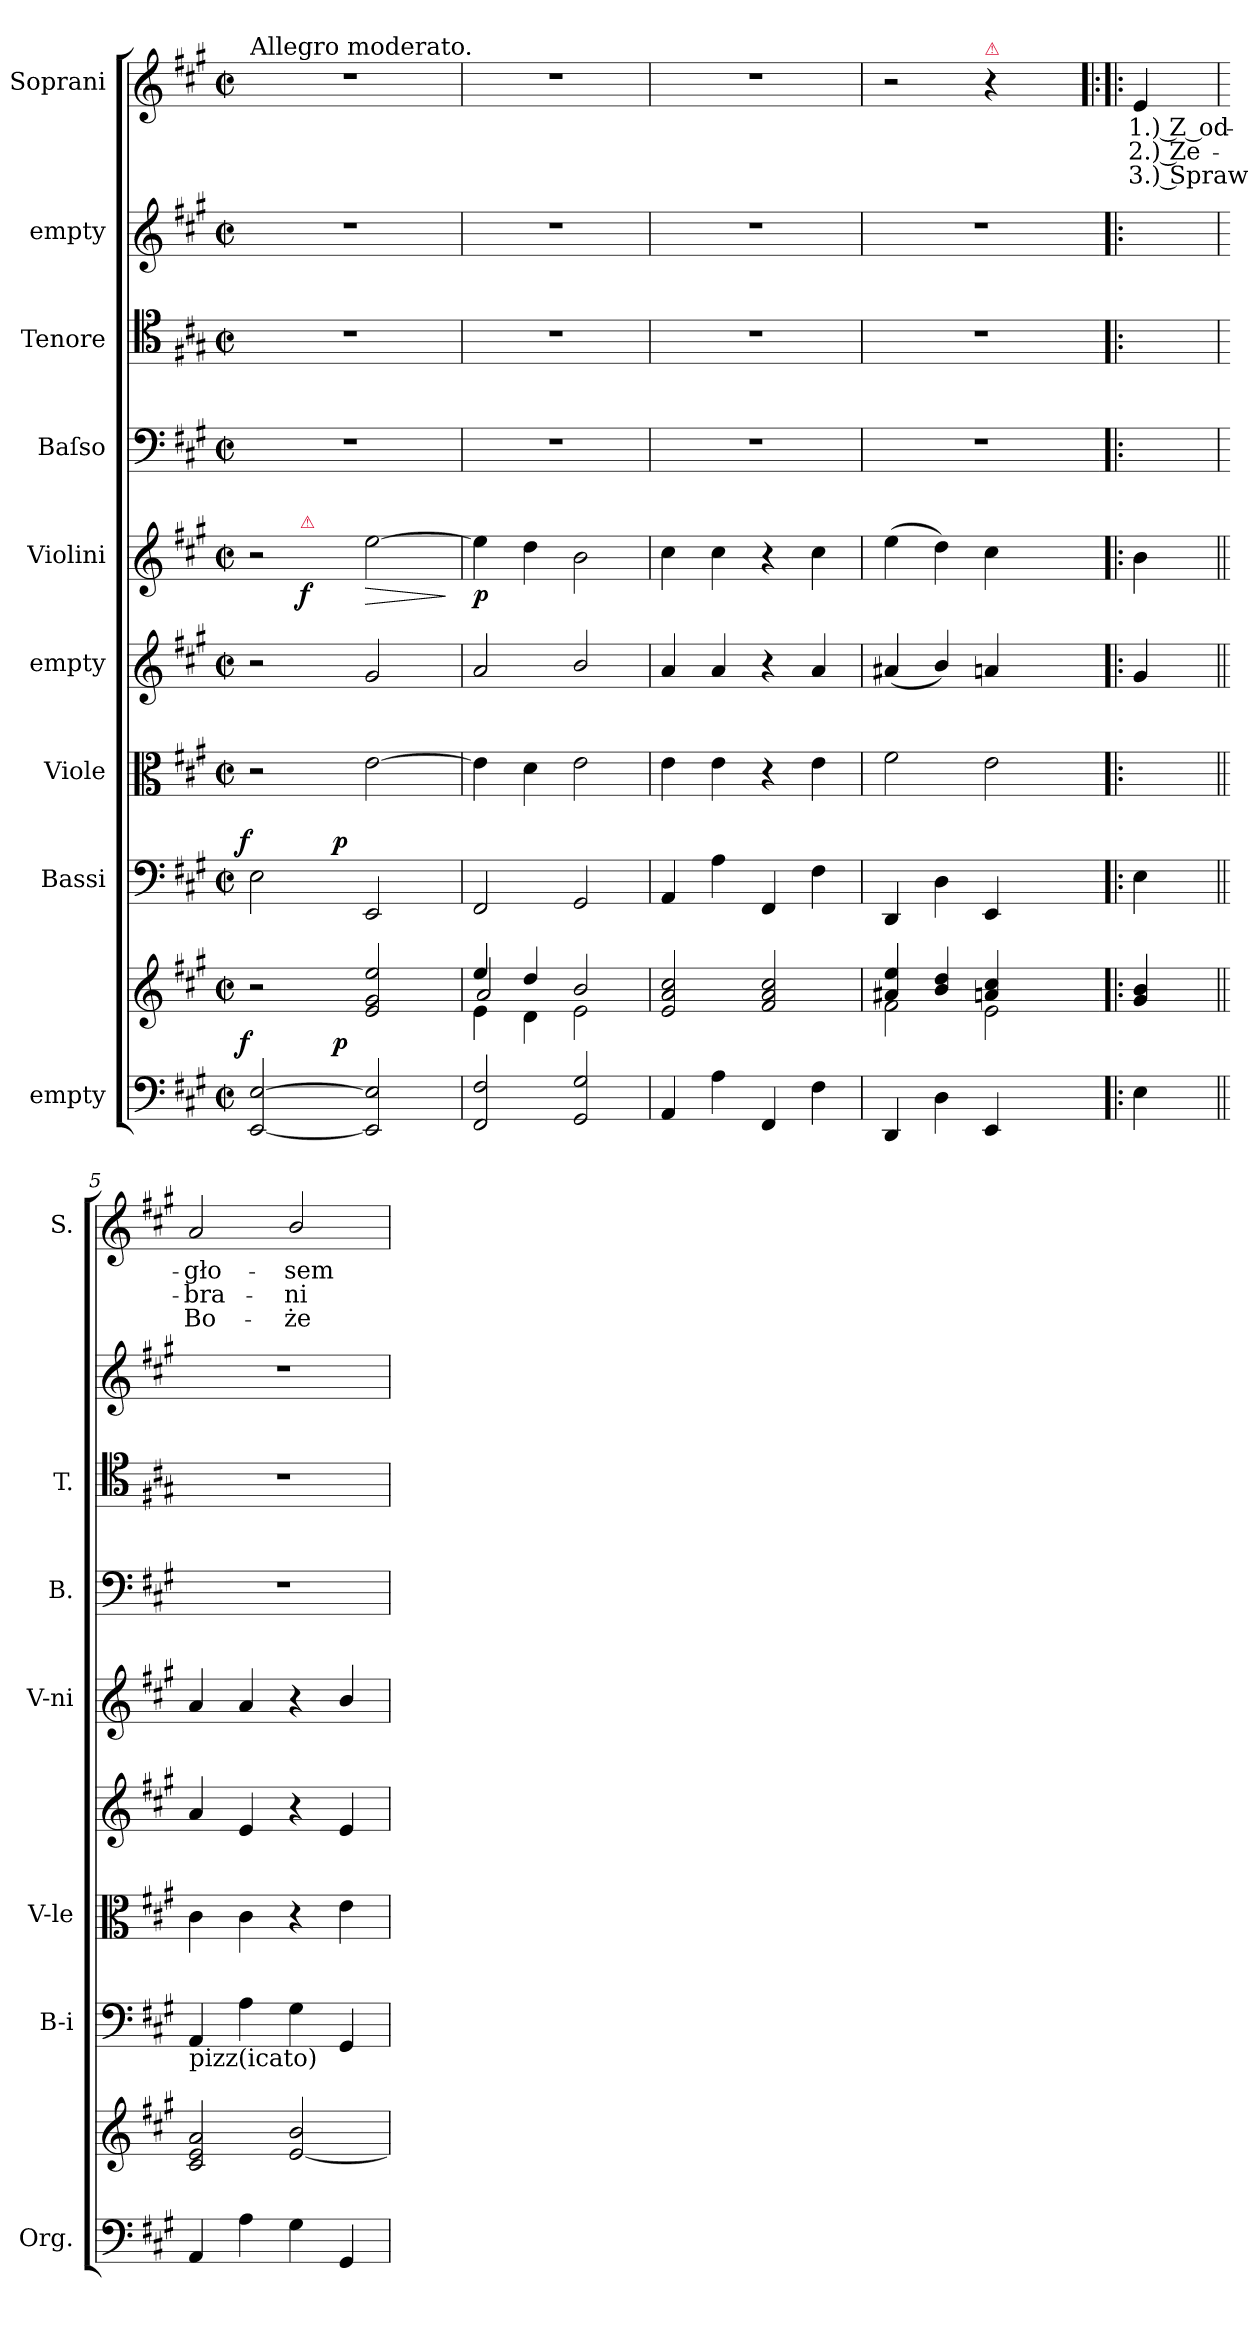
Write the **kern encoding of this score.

**kern	**kern	**dynam	**kern	**dynam	**kern	**kern	**kern	**dynam	**kern	**kern	**kern	**kern	**text	**text	**text
*part9	*part9	*part9	*part8	*part8	*part7	*part6	*part5	*part5	*part4	*part3	*part2	*part1	*part1	*part1	*part1
*staff10	*staff9	*staff9/10	*staff8	*staff8	*staff7	*staff6	*staff5	*staff5	*staff4	*staff3	*staff2	*staff1	*staff1	*staff1	*staff1
*I"empty	*	*	*I"Bassi	*	*I"Viole	*I"empty	*I"Violini	*	*I"Baſso	*I"Tenore	*I"empty	*I"Soprani	*	*	*
*I'Org.	*	*	*I'B-i	*	*I'V-le	*	*I'V-ni	*	*I'B.	*I'T.	*	*I'S.	*	*	*
*clefF4	*clefG2	*	*clefF4	*	*clefC3	*clefG2	*clefG2	*	*clefF4	*clefC4	*clefG2	*clefG2	*	*	*
*k[f#c#g#]	*k[f#c#g#]	*	*k[f#c#g#]	*	*k[f#c#g#]	*k[f#c#g#]	*k[f#c#g#]	*	*k[f#c#g#]	*k[f#c#g#]	*k[f#c#g#]	*k[f#c#g#]	*	*	*
*A:	*A:	*	*A:	*	*A:	*A:	*A:	*	*A:	*A:	*A:	*A:	*	*	*
*M2/2	*M2/2	*	*M2/2	*	*M2/2	*M2/2	*M2/2	*	*M2/2	*M2/2	*M2/2	*M2/2	*	*	*
*met(c|)	*met(c|)	*	*met(c|)	*	*met(c|)	*met(c|)	*met(c|)	*	*met(c|)	*met(c|)	*met(c|)	*met(c|)	*	*	*
=1	=1	=1	=1	=1	=1	=1	=1	=1	=1	=1	=1	=1	=1	=1	=1
!	!	!	!	!	!	!	!	!	!	!	!	!LO:TX:a:t=Allegro moderato.	!	!	!
!	!	!LO:DY:rj	!	!LO:DY:a:rj	!	!	!	!	!	!	!	!	!	!	!
*	*^	*	*^	*	*	*	*^	*	*	*	*	*	*	*	*
[2EE/ [2E/	2r	4.ryy	f	2E\	4.ryy	f	2r	2r	2r	4ryy	.	1r	1r	1r	1r	.	.	.
!	!	!	!	!	!	!	!	!	!	!LO:TX:a:color=crimson:t=⚠	!	!	!	!	!	!	!	!
.	.	.	.	.	.	.	.	.	.	2.ryy	f	.	.	.	.	.	.	.
!	!	!	!	!	!	!LO:DY:a	!	!	!	!	!	!	!	!	!	!	!	!
.	.	2ryy	p	.	2ryy	p	.	.	.	.	.	.	.	.	.	.	.	.
!	!	!	!	!	!	!	!	!	!	!	!LO:HP:b	!	!	!	!	!	!	!
2EE]/ 2E]/	2e/ 2g#/ 2ee/	.	.	2EE/	.	.	[2e\	2g#/	[2ee\	.	>	.	.	.	.	.	.	.
.	.	8ryy	.	.	8ryy	.	.	.	.	.	.	.	.	.	.	.	.	.
.	.	.	.	.	.	.	.	.	.	.	]	.	.	.	.	.	.	.
=2	=2	=2	=2	=2	=2	=2	=2	=2	=2	=2	=2	=2	=2	=2	=2	=2	=2	=2
*	*	*^	*	*	*	*	*	*	*	*	*	*	*	*	*	*	*	*
!	!	!	!	!	!	!	!	!	!	!	!	!LO:DY:b	!	!	!	!	!	!	!
*	*	*	*	*	*v	*v	*	*	*	*v	*v	*	*	*	*	*	*	*	*
2FF#/ 2F#/	4ee/	2a/	4e\	.	2FF#/	.	4e\]	2a/	4ee\]	p	1r	1r	1r	1r	.	.	.
.	4dd/	.	4d\	.	.	.	4d\	.	4dd\	.	.	.	.	.	.	.	.
2GG#/ 2G#/	2b/	2ryy	2e\	.	2GG#/	.	2e\	2b/	2b\	.	.	.	.	.	.	.	.
*	*v	*v	*v	*	*	*	*	*	*	*	*	*	*	*	*	*	*
=3	=3	=3	=3	=3	=3	=3	=3	=3	=3	=3	=3	=3	=3	=3	=3
4AA/	2e/ 2a/ 2cc#/	.	4AA/	.	4e\	4a/	4cc#\	.	1r	1r	1r	1r	.	.	.
4A\	.	.	4A\	.	4e\	4a/	4cc#\	.	.	.	.	.	.	.	.
4FF#/	2f#/ 2a/ 2cc#/	.	4FF#/	.	4r	4r	4r	.	.	.	.	.	.	.	.
4F#\	.	.	4F#\	.	4e\	4a/	4cc#\	.	.	.	.	.	.	.	.
=4	=4	=4	=4	=4	=4	=4	=4	=4	=4	=4	=4	=4	=4	=4	=4
*	*^	*	*	*	*	*	*	*	*	*	*	*	*	*	*
4DD/	4a#X/ 4ee/	2f#\	.	4DD/	.	2f#\	(4a#X/	(4ee\	.	1r	1r	1r	2r	.	.	.
4D\	4b/ 4dd/	.	.	4D\	.	.	4b/)	4dd\)	.	.	.	.	.	.	.	.
!	!	!	!	!	!	!	!	!	!	!	!	!	!LO:TX:a:color=crimson:t=⚠	!	!	!
4EE/	4an/ 4cc#/	2e\	.	4EE/	.	2e\	4an/	4cc#\	.	.	.	.	4r	.	.	.
4ryy	4ryy	.	.	4ryy	.	.	4ryy	4ryy	.	.	.	.	4ryy	.	.	.
*	*v	*v	*	*	*	*	*	*	*	*	*	*	*	*	*	*
=-	=-	=!|:	=-	=!|:	=-	=-	=-	=!|:	=-	=-	=-	=!|:	=!|:	=!|:	=!|:
4E\	4g#/ 4b/	.	4E\	.	4ryy	4g#/	4b\	.	4ryy	4ryy	4ryy	4e/	1.) Z od-	2.) Ze-	3.) Spraw
=5||	=5||	=5	=5||	=5	=5||	=5||	=5||	=5	=5	=5	=5	=5	=5	=5	=5
!	!	!	!LO:TX:b:t=pizz(icato)	!	!	!	!	!	!	!	!	!	!	!	!
4AA/	2c#/ 2e/ 2a/	.	4AA/	.	4c#\	4a/	4a/	.	1r	1r	1r	2a/	-gło-	-bra-	Bo-
4A\	.	.	4A\	.	4c#\	4e/	4a/	.	.	.	.	.	.	.	.
4G#\	[2e/ 2b/	.	4G#\	.	4r	4r	4r	.	.	.	.	2b/	-sem	-ni	-że
4GG#/	.	.	4GG#/	.	4e\	4e/	4b/	.	.	.	.	.	.	.	.
=	=	=	=	=	=	=	=	=	=	=	=	=	=	=	=
*-	*-	*-	*-	*-	*-	*-	*-	*-	*-	*-	*-	*-	*-	*-	*-
